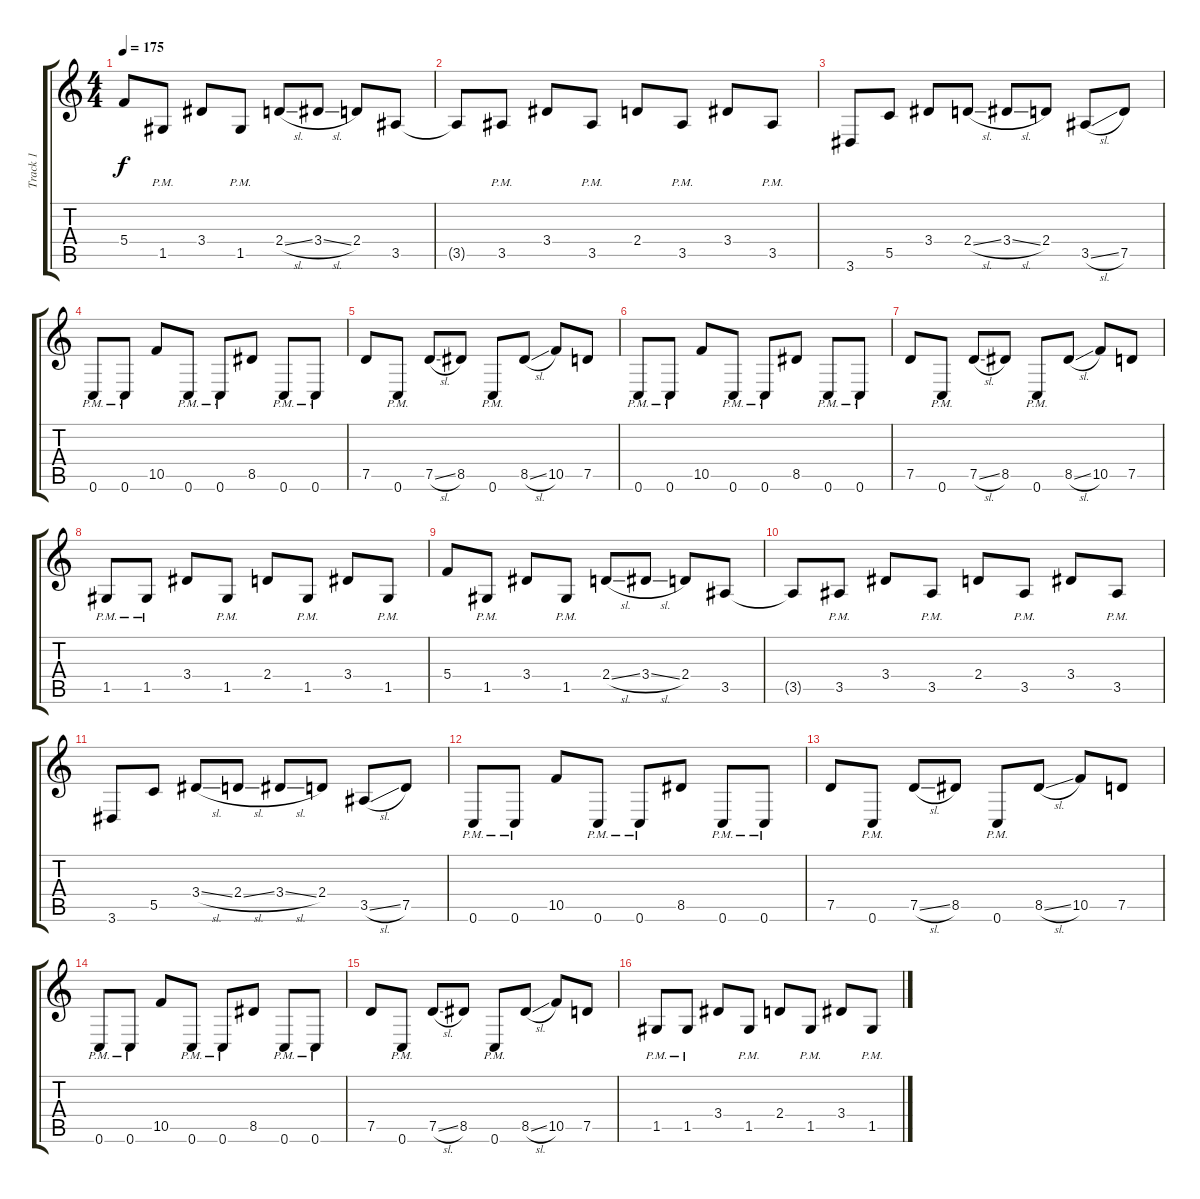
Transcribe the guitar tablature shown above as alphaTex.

\track ("Track 1" "Track 1") {instrument distortionguitar}
\staff {score tabs}
\tuning (D4 A3 F3 C3 G2 C2) {hide}
\ts (4 4)
\tempo 175
\clef g2
\ks c
5.4.8{dy f} 1.5{pm}.8 3.4.8 1.5{pm}.8 2.4{sl}.8 3.4{sl}.8 2.4.8 3.5.8 |
3.5{t}.8 3.5{pm}.8 3.4.8 3.5{pm}.8 2.4.8 3.5{pm}.8 3.4.8 3.5{pm}.8 |
3.6.8 5.5.8 3.4.8 2.4{sl}.8 3.4{sl}.8 2.4.8 3.5{sl}.8 7.5.8 |
0.6{pm}.8{balance 14} 0.6{pm}.8 10.5.8 0.6{pm}.8 0.6{pm}.8 8.5.8 0.6{pm}.8 0.6{pm}.8 |
7.5.8 0.6{pm}.8 7.5{sl}.8 8.5.8 0.6{pm}.8 8.5{sl}.8 10.5.8 7.5.8 |
0.6{pm}.8 0.6{pm}.8 10.5.8 0.6{pm}.8 0.6{pm}.8 8.5.8 0.6{pm}.8 0.6{pm}.8 |
7.5.8 0.6{pm}.8 7.5{sl}.8 8.5.8 0.6{pm}.8 8.5{sl}.8 10.5.8 7.5.8 |
1.5{pm}.8 1.5{pm}.8 3.4.8 1.5{pm}.8 2.4.8 1.5{pm}.8 3.4.8 1.5{pm}.8 |
5.4.8 1.5{pm}.8 3.4.8 1.5{pm}.8 2.4{sl}.8 3.4{sl}.8 2.4.8 3.5.8 |
3.5{t}.8 3.5{pm}.8 3.4.8 3.5{pm}.8 2.4.8 3.5{pm}.8 3.4.8 3.5{pm}.8 |
3.6.8 5.5.8 3.4{sl}.8 2.4{sl}.8 3.4{sl}.8 2.4.8 3.5{sl}.8 7.5.8 |
0.6{pm}.8 0.6{pm}.8 10.5.8 0.6{pm}.8 0.6{pm}.8 8.5.8 0.6{pm}.8 0.6{pm}.8 |
7.5.8 0.6{pm}.8 7.5{sl}.8 8.5.8 0.6{pm}.8 8.5{sl}.8 10.5.8 7.5.8 |
0.6{pm}.8 0.6{pm}.8 10.5.8 0.6{pm}.8 0.6{pm}.8 8.5.8 0.6{pm}.8 0.6{pm}.8 |
7.5.8 0.6{pm}.8 7.5{sl}.8 8.5.8 0.6{pm}.8 8.5{sl}.8 10.5.8 7.5.8 |
1.5{pm}.8 1.5{pm}.8 3.4.8 1.5{pm}.8 2.4.8 1.5{pm}.8 3.4.8 1.5{pm}.8
